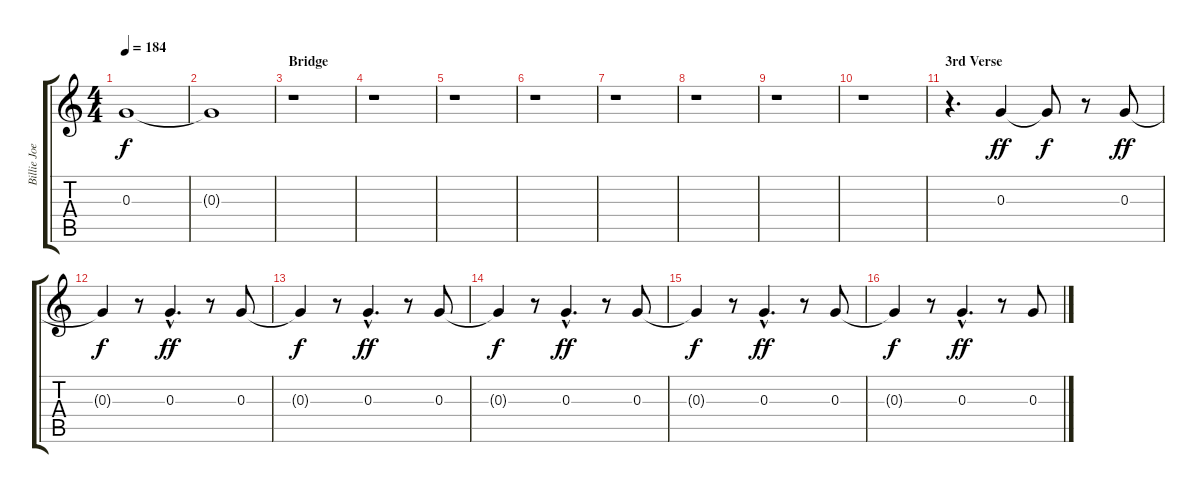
\track ("Billie Joe Armstrong (Guitar 1 Double)" "Billie Joe") {instrument overdrivenguitar}
\staff {score tabs}
\tuning (E4 B3 G3 D3 A2 E2) {hide}
\ts (4 4)
\tempo 184
\clef g2
\ks c
0.3{t}.1{dy f} |
0.3{t}.1 |
\section ("" "Bridge")
r.1 |
r.1 |
r.1 |
r.1 |
r.1 |
r.1 |
r.1 |
r.1 |
\section ("" "3rd Verse")
r.4{d} 0.3.4{dy ff} 0.3{t}.8{dy f} r.8 0.3.8{dy ff} |
0.3{t}.4{dy f} r.8 0.3{hac}.4{d dy ff} r.8 0.3.8 |
0.3{t}.4{dy f} r.8 0.3{hac}.4{d dy ff} r.8 0.3.8 |
0.3{t}.4{dy f} r.8 0.3{hac}.4{d dy ff} r.8 0.3.8 |
0.3{t}.4{dy f} r.8 0.3{hac}.4{d dy ff} r.8 0.3.8 |
0.3{t}.4{dy f} r.8 0.3{hac}.4{d dy ff} r.8 0.3.8
